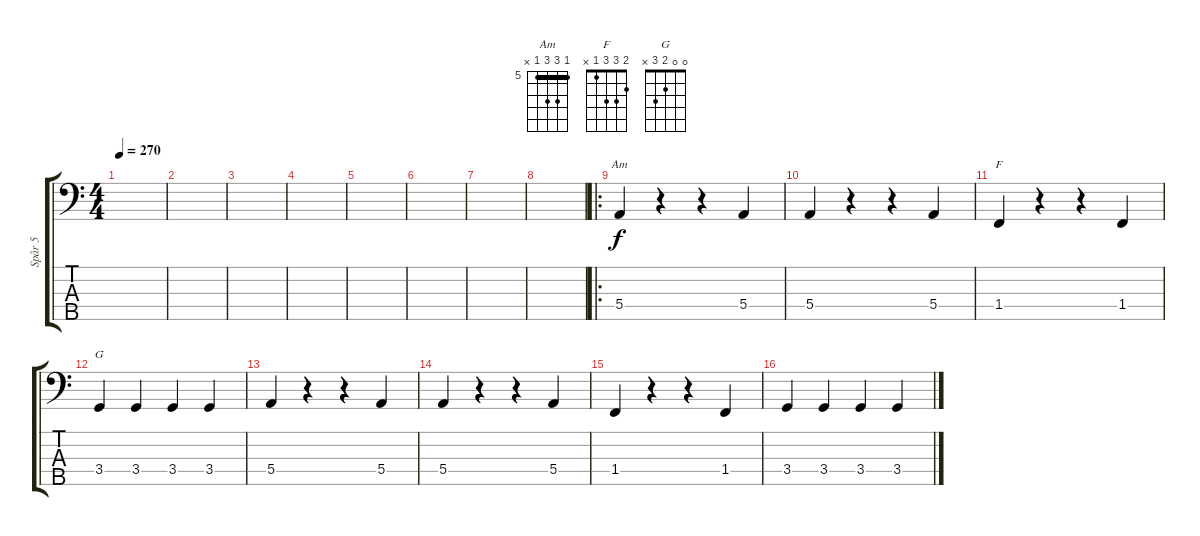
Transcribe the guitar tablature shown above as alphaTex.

\track ("Spår 5" "Spår 5") {instrument fretlessbass}
\staff {score tabs}
\tuning (G2 D2 A1 E1 B0) {hide}
\chord ("Am" 5 7 7 5 x) {firstfret 5 barre 5}
\chord ("F" 2 3 3 1 x)
\chord ("G" 0 0 2 3 x)
\ts (4 4)
\tempo 270
\clef f4
\ks c
|
|
|
|
|
|
|
|
\ro
5.4.4{ch "Am"} r.4 r.4 5.4.4 |
5.4.4 r.4 r.4 5.4.4 |
1.4.4{ch "F"} r.4 r.4 1.4.4 |
3.4.4{ch "G"} 3.4.4 3.4.4 3.4.4 |
5.4.4 r.4 r.4 5.4.4 |
5.4.4 r.4 r.4 5.4.4 |
1.4.4 r.4 r.4 1.4.4 |
3.4.4 3.4.4 3.4.4 3.4.4
